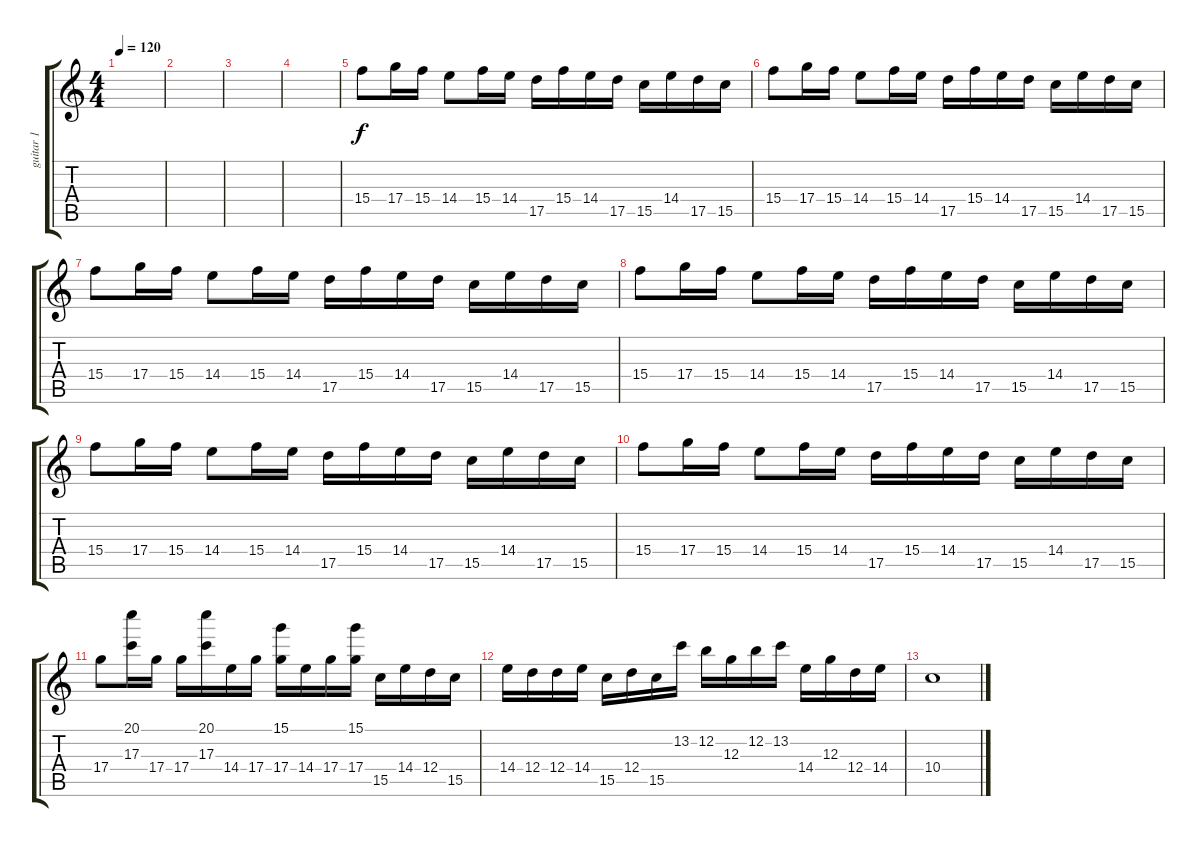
\track ("guitar 1" "guitar 1") {instrument overdrivenguitar}
\staff {score tabs}
\tuning (E4 B3 G3 D3 A2 E2) {hide}
\ts (4 4)
\tempo 120
\clef g2
\ks c
|
|
|
|
15.4.8 17.4.16 15.4.16 14.4.8 15.4.16 14.4.16 17.5.16 15.4.16 14.4.16 17.5.16 15.5.16 14.4.16 17.5.16 15.5.16 |
15.4.8 17.4.16 15.4.16 14.4.8 15.4.16 14.4.16 17.5.16 15.4.16 14.4.16 17.5.16 15.5.16 14.4.16 17.5.16 15.5.16 |
15.4.8 17.4.16 15.4.16 14.4.8 15.4.16 14.4.16 17.5.16 15.4.16 14.4.16 17.5.16 15.5.16 14.4.16 17.5.16 15.5.16 |
15.4.8 17.4.16 15.4.16 14.4.8 15.4.16 14.4.16 17.5.16 15.4.16 14.4.16 17.5.16 15.5.16 14.4.16 17.5.16 15.5.16 |
15.4.8 17.4.16 15.4.16 14.4.8 15.4.16 14.4.16 17.5.16 15.4.16 14.4.16 17.5.16 15.5.16 14.4.16 17.5.16 15.5.16 |
15.4.8 17.4.16 15.4.16 14.4.8 15.4.16 14.4.16 17.5.16 15.4.16 14.4.16 17.5.16 15.5.16 14.4.16 17.5.16 15.5.16 |
17.4.8 (20.1 17.3).16 17.4.16 17.4.16 (20.1 17.3).16 14.4.16 17.4.16 (15.1 17.4).16 14.4.16 17.4.16 (15.1 17.4).16 15.5.16 14.4.16 12.4.16 15.5.16 |
14.4.16 12.4.16 12.4.16 14.4.16 15.5.16 12.4.16 15.5.16 13.2.16 12.2.16 12.3.16 12.2.16 13.2.16 14.4.16 12.3.16 12.4.16 14.4.16 |
10.4.1
